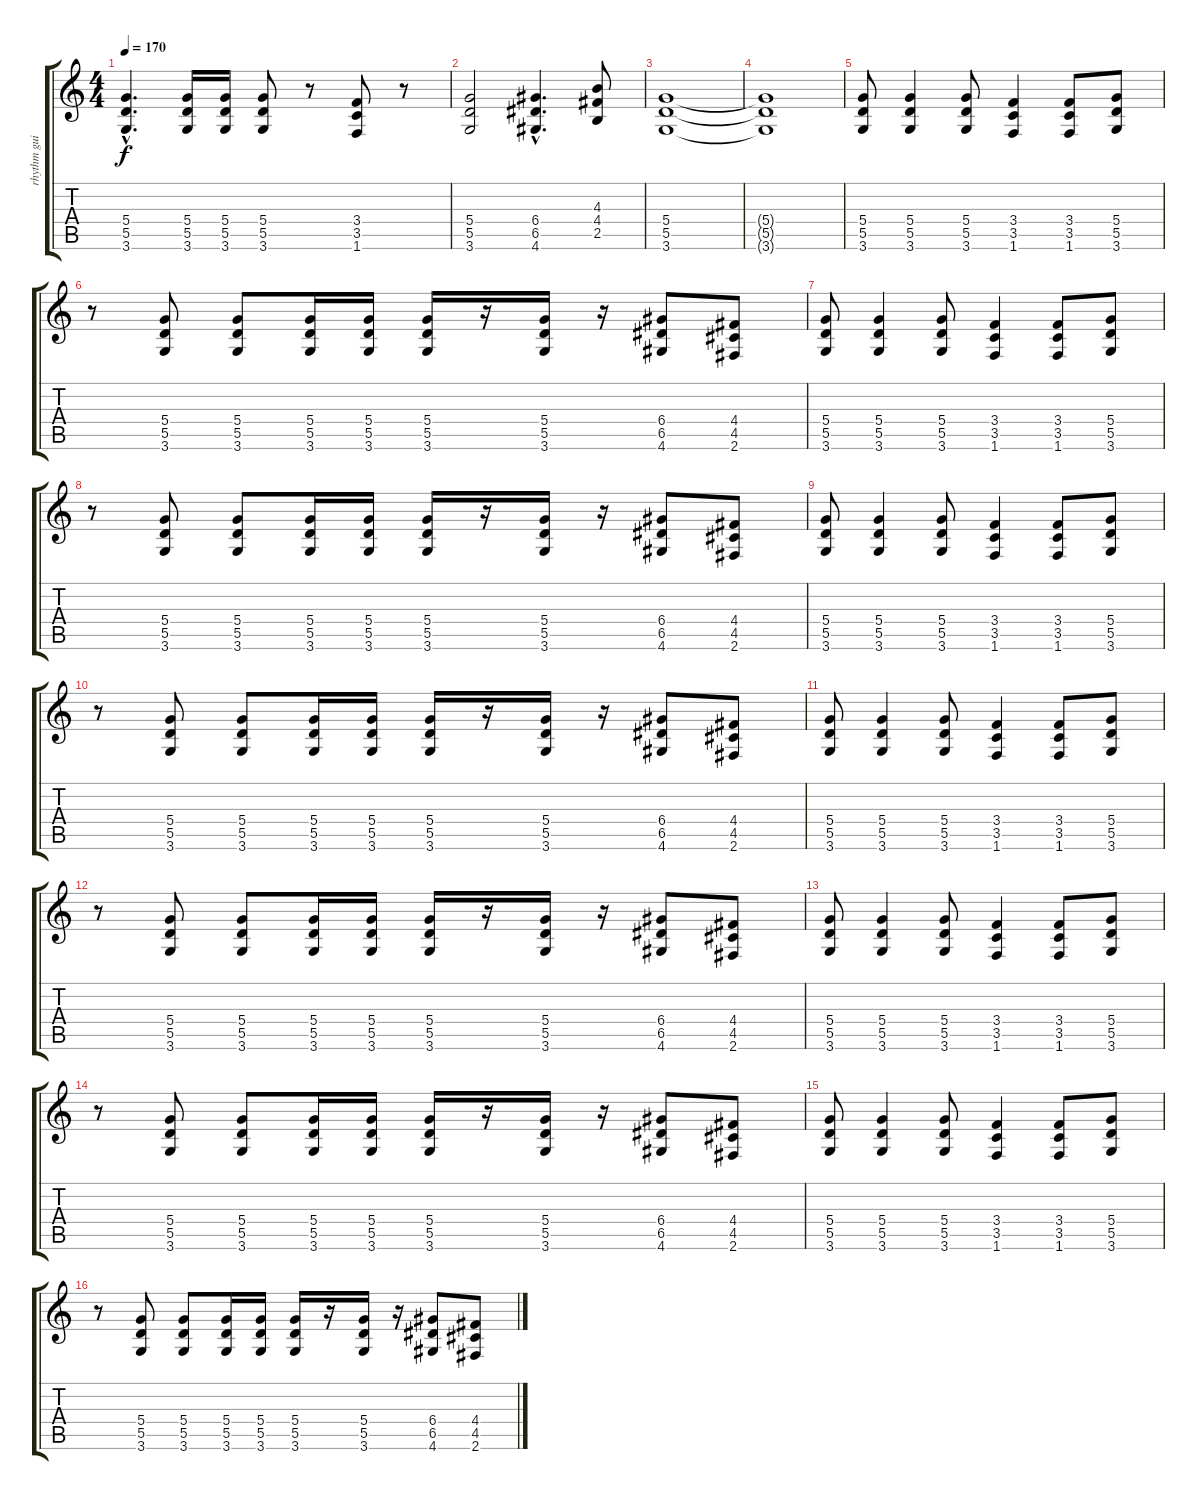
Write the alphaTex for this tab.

\track ("rhythm guitar" "rhythm gui") {instrument distortionguitar}
\staff {score tabs}
\tuning (E4 B3 G3 D3 A2 E2) {hide}
\ts (4 4)
\tempo 170
\clef g2
\ks c
(5.4{hac} 5.5{hac} 3.6{hac}).4{d dy f instrument distortionguitar} (5.4 5.5 3.6).16 (5.4 5.5 3.6).16 (5.4 5.5 3.6).8 r.8 (3.4 3.5 1.6).8 r.8 |
(5.4 5.5 3.6).2 (6.4{hac} 6.5{hac} 4.6{hac}).4{d} (4.3 4.4 2.5).8 |
(5.4 5.5 3.6).1 |
(5.4{t} 5.5{t} 3.6{t}).1 |
(5.4 5.5 3.6).8 (5.4 5.5 3.6).4 (5.4 5.5 3.6).8 (3.4 3.5 1.6).4 (3.4 3.5 1.6).8 (5.4 5.5 3.6).8 |
r.8 (5.4 5.5 3.6).8 (5.4 5.5 3.6).8 (5.4 5.5 3.6).16 (5.4 5.5 3.6).16 (5.4 5.5 3.6).16 r.16 (5.4 5.5 3.6).16 r.16 (6.4 6.5 4.6).8 (4.4 4.5 2.6).8 |
(5.4 5.5 3.6).8 (5.4 5.5 3.6).4 (5.4 5.5 3.6).8 (3.4 3.5 1.6).4 (3.4 3.5 1.6).8 (5.4 5.5 3.6).8 |
r.8 (5.4 5.5 3.6).8 (5.4 5.5 3.6).8 (5.4 5.5 3.6).16 (5.4 5.5 3.6).16 (5.4 5.5 3.6).16 r.16 (5.4 5.5 3.6).16 r.16 (6.4 6.5 4.6).8 (4.4 4.5 2.6).8 |
(5.4 5.5 3.6).8 (5.4 5.5 3.6).4 (5.4 5.5 3.6).8 (3.4 3.5 1.6).4 (3.4 3.5 1.6).8 (5.4 5.5 3.6).8 |
r.8 (5.4 5.5 3.6).8 (5.4 5.5 3.6).8 (5.4 5.5 3.6).16 (5.4 5.5 3.6).16 (5.4 5.5 3.6).16 r.16 (5.4 5.5 3.6).16 r.16 (6.4 6.5 4.6).8 (4.4 4.5 2.6).8 |
(5.4 5.5 3.6).8 (5.4 5.5 3.6).4 (5.4 5.5 3.6).8 (3.4 3.5 1.6).4 (3.4 3.5 1.6).8 (5.4 5.5 3.6).8 |
r.8 (5.4 5.5 3.6).8 (5.4 5.5 3.6).8 (5.4 5.5 3.6).16 (5.4 5.5 3.6).16 (5.4 5.5 3.6).16 r.16 (5.4 5.5 3.6).16 r.16 (6.4 6.5 4.6).8 (4.4 4.5 2.6).8 |
(5.4 5.5 3.6).8 (5.4 5.5 3.6).4 (5.4 5.5 3.6).8 (3.4 3.5 1.6).4 (3.4 3.5 1.6).8 (5.4 5.5 3.6).8 |
r.8 (5.4 5.5 3.6).8 (5.4 5.5 3.6).8 (5.4 5.5 3.6).16 (5.4 5.5 3.6).16 (5.4 5.5 3.6).16 r.16 (5.4 5.5 3.6).16 r.16 (6.4 6.5 4.6).8 (4.4 4.5 2.6).8 |
(5.4 5.5 3.6).8 (5.4 5.5 3.6).4 (5.4 5.5 3.6).8 (3.4 3.5 1.6).4 (3.4 3.5 1.6).8 (5.4 5.5 3.6).8 |
r.8 (5.4 5.5 3.6).8 (5.4 5.5 3.6).8 (5.4 5.5 3.6).16 (5.4 5.5 3.6).16 (5.4 5.5 3.6).16 r.16 (5.4 5.5 3.6).16 r.16 (6.4 6.5 4.6).8 (4.4 4.5 2.6).8
